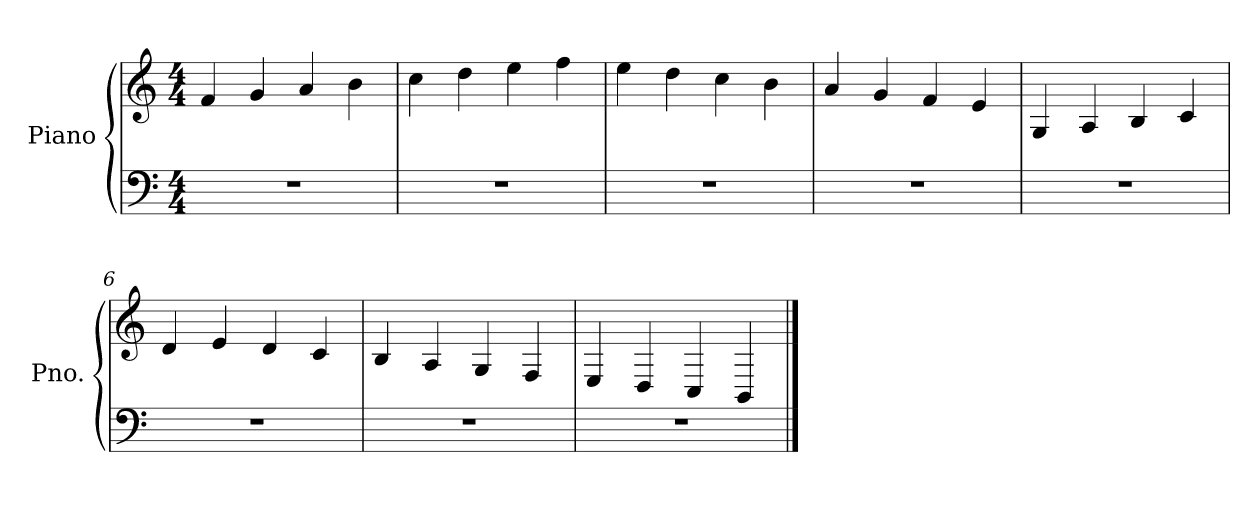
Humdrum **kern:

**kern	**kern
*part1	*part1
*staff2	*staff1
*I"Piano	*
*I'Pno.	*
*clefF4	*clefG2
*k[]	*k[]
*M4/4	*M4/4
=1	=1
1r	4f/
.	4g/
.	4a/
.	4b\
=2	=2
1r	4cc\
.	4dd\
.	4ee\
.	4ff\
=3	=3
1r	4ee\
.	4dd\
.	4cc\
.	4b\
=4	=4
1r	4a/
.	4g/
.	4f/
.	4e/
=5	=5
1r	4G/
.	4A/
.	4B/
.	4c/
=6	=6
1r	4d/
.	4e/
.	4d/
.	4c/
=7	=7
1r	4B/
.	4A/
.	4G/
.	4F/
!!LO:LB:g=z
=8	=8
1r	4E/
.	4D/
.	4C/
.	4BB/
==	==
*-	*-
